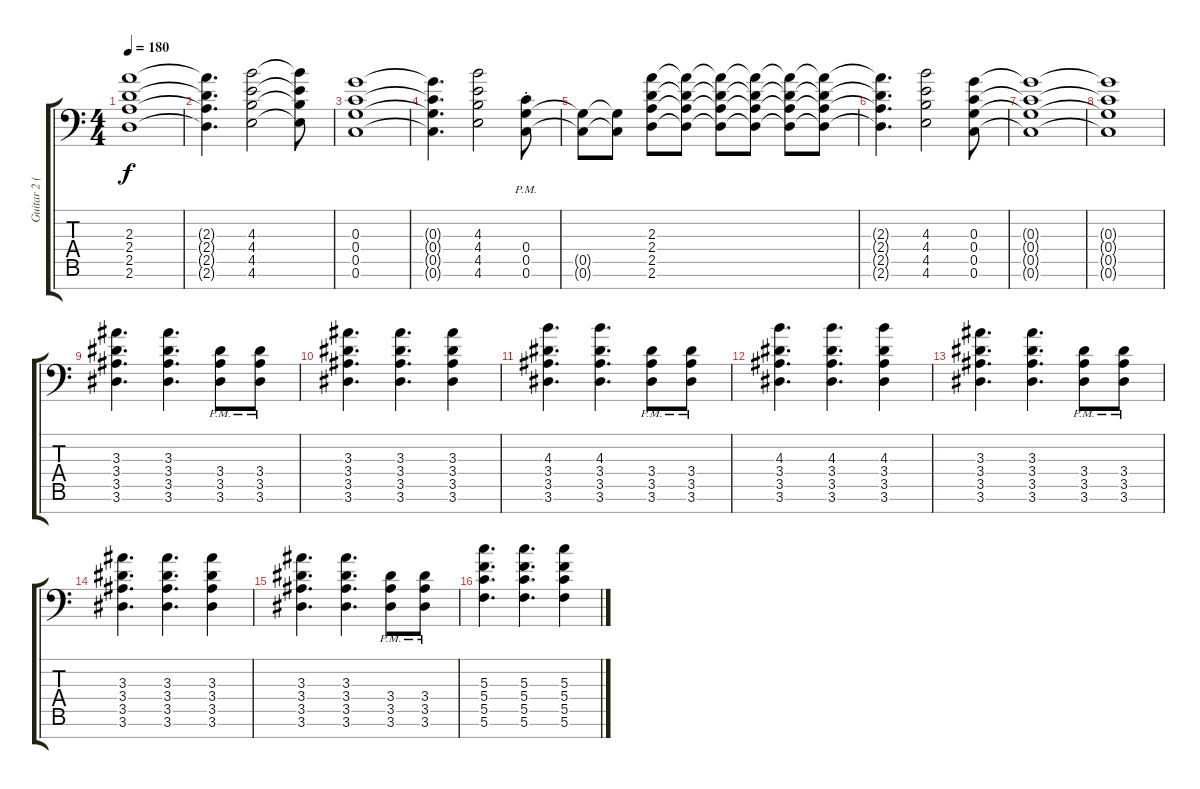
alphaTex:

\track ("Guitar 2 (acoustic and electric)" "Guitar 2 (") {instrument acousticguitarsteel}
\staff {score tabs}
\tuning (E4 C4 G3 C3 G2 C2 G1) {hide}
\ts (4 4)
\tempo 180
\clef f4
\ks c
(2.3 2.4 2.5 2.6).1{dy f} |
(2.3{t} 2.4{t} 2.5{t} 2.6{t}).4{d} (4.3 4.4 4.5 4.6).2 (4.3{t} 4.4{t} 4.5{t} 4.6{t}).8 |
(0.3 0.4 0.5 0.6).1 |
(0.3{t} 0.4{t} 0.5{t} 0.6{t}).4{d} (4.3 4.4 4.5 4.6).2 (0.4{pm st} 0.5{pm st} 0.6{pm st}).8 |
(0.5{t} 0.6{t}).8 (0.5{t} 0.6{t}).8 (2.3 2.4 2.5 2.6).8 (2.3{t} 2.4{t} 2.5{t} 2.6{t}).8 (2.3{t} 2.4{t} 2.5{t} 2.6{t}).8 (2.3{t} 2.4{t} 2.5{t} 2.6{t}).8 (2.3{t} 2.4{t} 2.5{t} 2.6{t}).8 (2.3{t} 2.4{t} 2.5{t} 2.6{t}).8 |
(2.3{t} 2.4{t} 2.5{t} 2.6{t}).4{d} (4.3 4.4 4.5 4.6).2 (0.3 0.4 0.5 0.6).8 |
(0.3{t} 0.4{t} 0.5{t} 0.6{t}).1 |
(0.3{t} 0.4{t} 0.5{t} 0.6{t}).1 |
(3.3 3.4 3.5 3.6).4{d} (3.3 3.4 3.5 3.6).4{d} (3.4{pm} 3.5{pm} 3.6{pm}).8 (3.4{pm} 3.5{pm} 3.6{pm}).8 |
(3.3 3.4 3.5 3.6).4{d} (3.3 3.4 3.5 3.6).4{d} (3.3 3.4 3.5 3.6).4 |
(4.3 3.4 3.5 3.6).4{d} (4.3 3.4 3.5 3.6).4{d} (3.4{pm} 3.5{pm} 3.6{pm}).8 (3.4{pm} 3.5{pm} 3.6{pm}).8 |
(4.3 3.4 3.5 3.6).4{d} (4.3 3.4 3.5 3.6).4{d} (4.3 3.4 3.5 3.6).4 |
(3.3 3.4 3.5 3.6).4{d} (3.3 3.4 3.5 3.6).4{d} (3.4{pm} 3.5{pm} 3.6{pm}).8 (3.4{pm} 3.5{pm} 3.6{pm}).8 |
(3.3 3.4 3.5 3.6).4{d} (3.3 3.4 3.5 3.6).4{d} (3.3 3.4 3.5 3.6).4 |
(3.3 3.4 3.5 3.6).4{d} (3.3 3.4 3.5 3.6).4{d} (3.4{pm} 3.5{pm} 3.6{pm}).8 (3.4{pm} 3.5{pm} 3.6{pm}).8 |
(5.3 5.4 5.5 5.6).4{d} (5.3 5.4 5.5 5.6).4{d} (5.3 5.4 5.5 5.6).4
